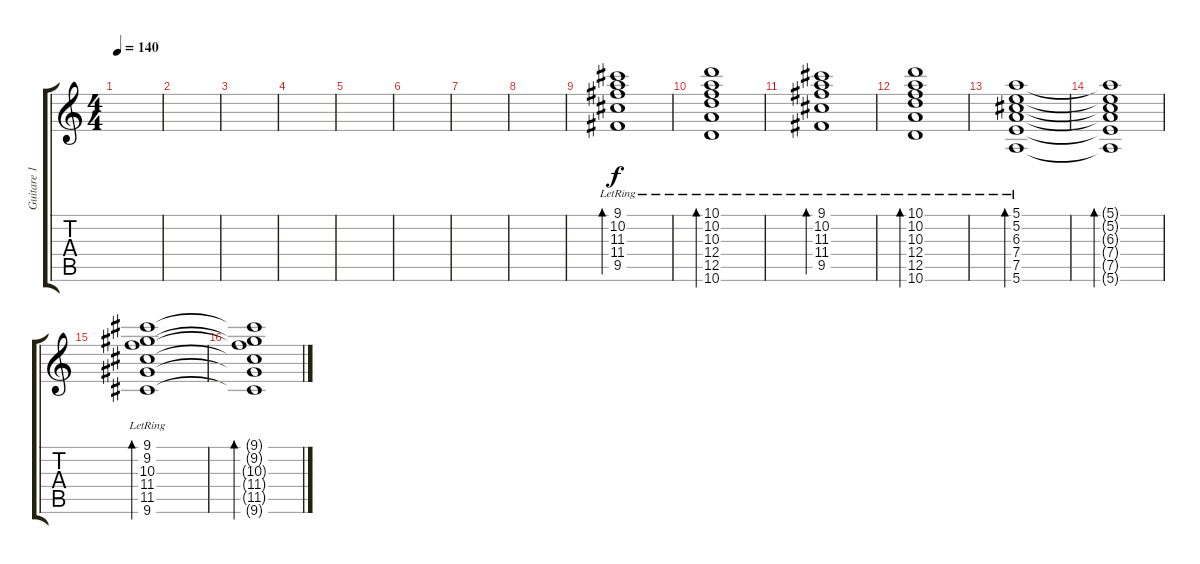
\track ("Guitare 1" "Guitare 1") {instrument acousticguitarsteel}
\staff {score tabs}
\tuning (E4 B3 G3 D3 A2 E2) {hide}
\ts (4 4)
\tempo 140
\clef g2
\ks c
|
|
|
|
|
|
|
|
(9.1{lr} 10.2 11.3 11.4 9.5).1{bd 240} |
(10.1{lr} 10.2 10.3 12.4 12.5 10.6).1{bd 240} |
(9.1{lr} 10.2 11.3 11.4 9.5).1{bd 240} |
(10.1{lr} 10.2 10.3 12.4 12.5 10.6).1{bd 240} |
(5.1 5.2 6.3 7.4 7.5 5.6{lr}).1{bd 240} |
(5.1{t} 5.2{t} 6.3{t} 7.4{t} 7.5{t} 5.6{t}).1{bd 240} |
(9.1{lr} 9.2 10.3 11.4 11.5 9.6).1{bd 240} |
(9.1{t} 9.2{t} 10.3{t} 11.4{t} 11.5{t} 9.6{t}).1{bd 240}
